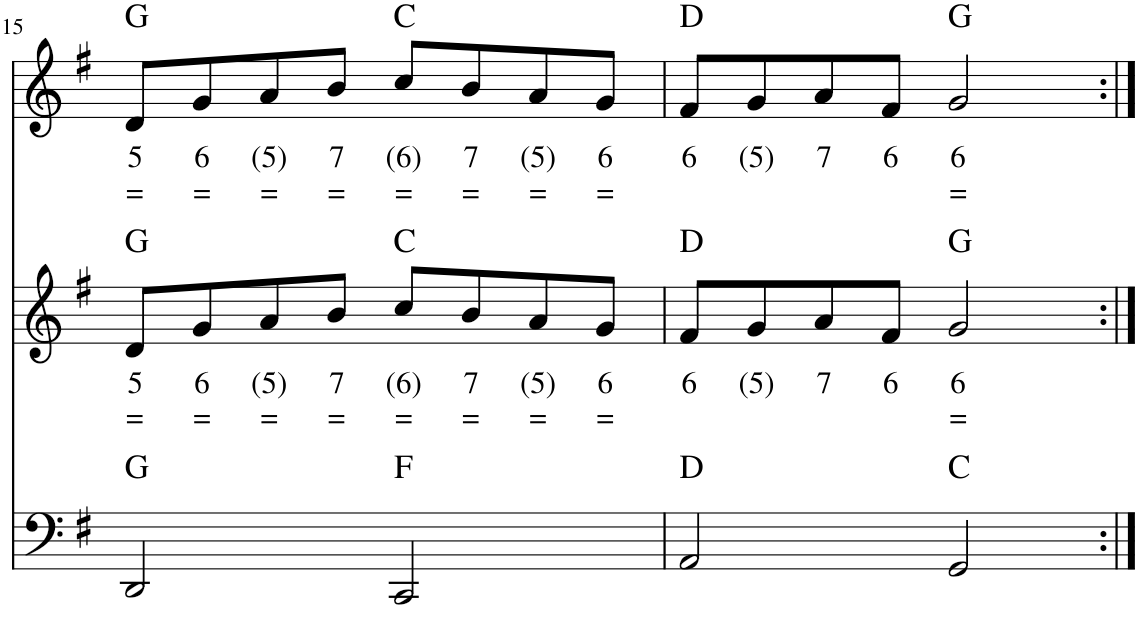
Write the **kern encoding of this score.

**kern	**kern	**text	**text	**kern	**text	**text	**harte	**kern	**text	**text	**harte
*part4	*part3	*part3	*part3	*part2	*part2	*part2	*part2	*part1	*part1	*part1	*part1
*staff4	*staff3	*staff3	*staff3	*staff2	*staff2	*staff2	*	*staff1	*staff1	*staff1	*
*I"Stem	*I"Stem	*	*	*I"Stem	*	*	*	*I"Piano	*	*	*
!!LO:PB:g=z
*clefF4	*clefG2	*	*	*clefG2	*	*	*	*clefG2	*	*	*
*k[f#]	*k[f#]	*	*	*k[f#]	*	*	*	*k[f#]	*	*	*
*M4/4	*M4/4	*	*	*M4/4	*	*	*	*M4/4	*	*	*
=15	=15	=15	=15	=15	=15	=15	=15	=15	=15	=15	=15
!	!	!	!	!	!LO:LY:b	!LO:LY:b	!	!	!LO:LY:b	!LO:LY:b	!
2DD/	4d	5	=	8d/L	5	=	G:maj	8d/L	5	=	G:maj
!	!	!	!	!	!LO:LY:b	!LO:LY:b	!	!	!LO:LY:b	!LO:LY:b	!
.	.	.	.	8g/	6	=	.	8g/	6	=	.
!	!	!	!	!	!LO:LY:b	!LO:LY:b	!	!	!LO:LY:b	!LO:LY:b	!
.	4a	(5)	=	8a/	(5)	=	.	8a/	(5)	=	.
!	!	!	!	!	!LO:LY:b	!LO:LY:b	!	!	!LO:LY:b	!LO:LY:b	!
.	.	.	.	8b/J	7	=	.	8b/J	7	=	.
!	!	!	!	!	!LO:LY:b	!LO:LY:b	!	!	!LO:LY:b	!LO:LY:b	!
2CC/	4cc	(6)	=	8cc/L	(6)	=	C:maj	8cc/L	(6)	=	C:maj
!	!	!	!	!	!LO:LY:b	!LO:LY:b	!	!	!LO:LY:b	!LO:LY:b	!
.	.	.	.	8b/	7	=	.	8b/	7	=	.
!	!	!	!	!	!LO:LY:b	!LO:LY:b	!	!	!LO:LY:b	!LO:LY:b	!
.	4a	(5)	=	8a/	(5)	=	.	8a/	(5)	=	.
!	!	!	!	!	!LO:LY:b	!LO:LY:b	!	!	!LO:LY:b	!LO:LY:b	!
.	.	.	.	8g/J	6	=	.	8g/J	6	=	.
=16	=16	=16	=16	=16	=16	=16	=16	=16	=16	=16	=16
!	!	!	!	!	!LO:LY:b	!	!	!	!LO:LY:b	!	!
2AA/	4f#	6	.	8f#/L	6	.	D:maj	8f#/L	6	.	D:maj
!	!	!	!	!	!LO:LY:b	!	!	!	!LO:LY:b	!	!
.	.	.	.	8g/	(5)	.	.	8g/	(5)	.	.
!	!	!	!	!	!LO:LY:b	!	!	!	!LO:LY:b	!	!
.	4a	7	.	8a/	7	.	.	8a/	7	.	.
!	!	!	!	!	!LO:LY:b	!	!	!	!LO:LY:b	!	!
.	.	.	.	8f#/J	6	.	.	8f#/J	6	.	.
!	!	!	!	!	!LO:LY:b	!LO:LY:b	!	!	!LO:LY:b	!LO:LY:b	!
2GG/	2g	6	=	2g/	6	=	G:maj	2g/	6	=	G:maj
=:|!	=:|!	=:|!	=:|!	=:|!	=:|!	=:|!	=:|!	=:|!	=:|!	=:|!	=:|!
*-	*-	*-	*-	*-	*-	*-	*-	*-	*-	*-	*-
